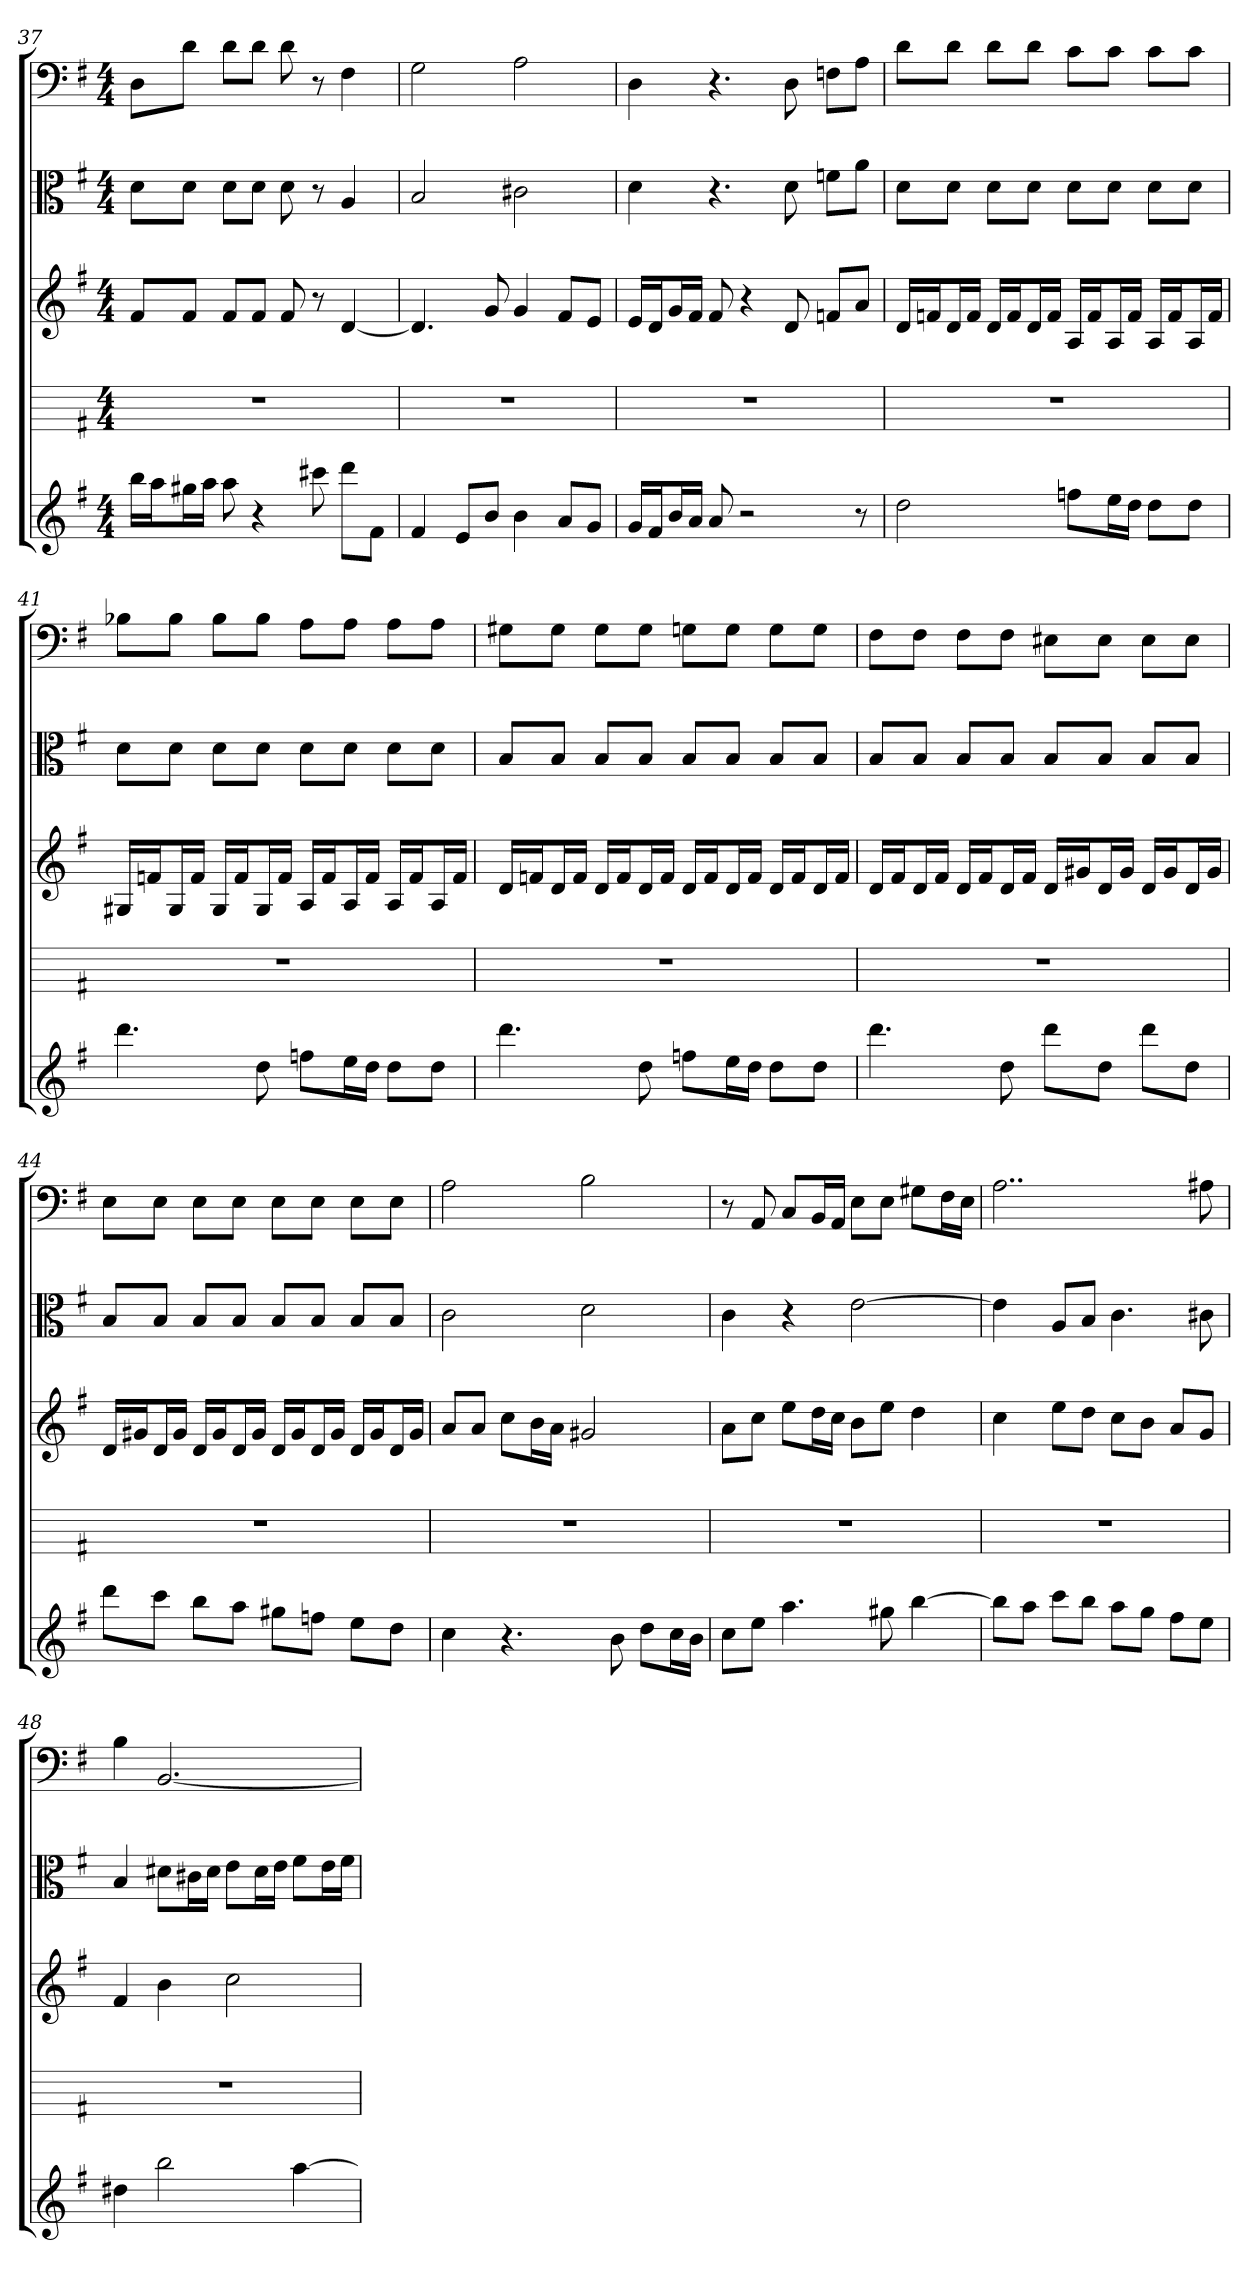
**kern	**kern	**kern	**kern	**kern
*part5	*part4	*part3	*part2	*part1
*staff5	*staff4	*staff3	*staff2	*staff1
*	*	*	*clefC3	*clefF4
*k[f#]	*k[f#]	*k[f#]	*k[f#]	*k[f#]
*G:	*G:	*G:	*G:	*G:
*M4/4	*M4/4	*M4/4	*M4/4	*M4/4
=37	=37	=37	=37	=37
16bbLL	1r	8f#L	8d\L	8D\L
16aaJ	.	.	.	.
16gg#XL	.	8f#J	8d\J	8d\J
16aaJJ	.	.	.	.
8aa	.	8f#L	8d\L	8d\L
4r	.	8f#J	8d\J	8d\J
.	.	8f#	8d	8d
8ccc#X	.	8r	8r	8r
8dddL	.	[4d	4A	4F#
8f#J	.	.	.	.
=38	=38	=38	=38	=38
4f#	1r	4.d]	2B	2G
8eL	.	.	.	.
8bJ	.	8g	.	.
4b	.	4g	2c#X	2A
8aL	.	8f#L	.	.
8gJ	.	8eJ	.	.
=39	=39	=39	=39	=39
16gLL	1r	16eLL	4d	4D
16f#J	.	16dJ	.	.
16bL	.	16gL	.	.
16aJJ	.	16f#JJ	.	.
8a	.	8f#	4.r	4.r
2r	.	4r	.	.
.	.	8d	8d	8D
.	.	8fnL	8fn\L	8Fn\L
8r	.	8aJ	8a\J	8A\J
=40	=40	=40	=40	=40
2dd	1r	16dLL	8d\L	8d\L
.	.	16fnJ	.	.
.	.	16dL	8d\J	8d\J
.	.	16fJJ	.	.
.	.	16dLL	8d\L	8d\L
.	.	16fJ	.	.
.	.	16dL	8d\J	8d\J
.	.	16fJJ	.	.
8ffnL	.	16ALL	8d\L	8c\L
.	.	16fJ	.	.
16eeL	.	16AL	8d\J	8c\J
16ddJJ	.	16fJJ	.	.
8ddL	.	16ALL	8d\L	8c\L
.	.	16fJ	.	.
8ddJ	.	16AL	8d\J	8c\J
.	.	16fJJ	.	.
=41	=41	=41	=41	=41
4.ddd	1r	16G#XLL	8d\L	8B-X\L
.	.	16fnJ	.	.
.	.	16G#L	8d\J	8B-\J
.	.	16fJJ	.	.
.	.	16G#LL	8d\L	8B-\L
.	.	16fJ	.	.
8dd	.	16G#L	8d\J	8B-\J
.	.	16fJJ	.	.
8ffnL	.	16ALL	8d\L	8A\L
.	.	16fJ	.	.
16eeL	.	16AL	8d\J	8A\J
16ddJJ	.	16fJJ	.	.
8ddL	.	16ALL	8d\L	8A\L
.	.	16fJ	.	.
8ddJ	.	16AL	8d\J	8A\J
.	.	16fJJ	.	.
=42	=42	=42	=42	=42
4.ddd	1r	16dLL	8B/L	8G#X\L
.	.	16fnJ	.	.
.	.	16dL	8B/J	8G#\J
.	.	16fJJ	.	.
.	.	16dLL	8B/L	8G#\L
.	.	16fJ	.	.
8dd	.	16dL	8B/J	8G#\J
.	.	16fJJ	.	.
8ffnL	.	16dLL	8B/L	8Gn\L
.	.	16fJ	.	.
16eeL	.	16dL	8B/J	8G\J
16ddJJ	.	16fJJ	.	.
8ddL	.	16dLL	8B/L	8G\L
.	.	16fJ	.	.
8ddJ	.	16dL	8B/J	8G\J
.	.	16fJJ	.	.
=43	=43	=43	=43	=43
4.ddd	1r	16dLL	8B/L	8F#\L
.	.	16f#J	.	.
.	.	16dL	8B/J	8F#\J
.	.	16f#JJ	.	.
.	.	16dLL	8B/L	8F#\L
.	.	16f#J	.	.
8dd	.	16dL	8B/J	8F#\J
.	.	16f#JJ	.	.
8dddL	.	16dLL	8B/L	8E#X\L
.	.	16g#XJ	.	.
8ddJ	.	16dL	8B/J	8E#\J
.	.	16g#JJ	.	.
8dddL	.	16dLL	8B/L	8E#\L
.	.	16g#J	.	.
8ddJ	.	16dL	8B/J	8E#\J
.	.	16g#JJ	.	.
=44	=44	=44	=44	=44
8dddL	1r	16dLL	8B/L	8E\L
.	.	16g#XJ	.	.
8cccJ	.	16dL	8B/J	8E\J
.	.	16g#JJ	.	.
8bbL	.	16dLL	8B/L	8E\L
.	.	16g#J	.	.
8aaJ	.	16dL	8B/J	8E\J
.	.	16g#JJ	.	.
8gg#XL	.	16dLL	8B/L	8E\L
.	.	16g#J	.	.
8ffnJ	.	16dL	8B/J	8E\J
.	.	16g#JJ	.	.
8eeL	.	16dLL	8B/L	8E\L
.	.	16g#J	.	.
8ddJ	.	16dL	8B/J	8E\J
.	.	16g#JJ	.	.
=45	=45	=45	=45	=45
4cc	1r	8aL	2c	2A
.	.	8aJ	.	.
4.r	.	8ccL	.	.
.	.	16bL	.	.
.	.	16aJJ	.	.
.	.	2g#X	2d	2B
8b	.	.	.	.
8ddL	.	.	.	.
16ccL	.	.	.	.
16bJJ	.	.	.	.
=46	=46	=46	=46	=46
8ccL	1r	8aL	4c	8r
8eeJ	.	8ccJ	.	8AA
4.aa	.	8eeL	4r	8C/L
.	.	16ddL	.	16BB/L
.	.	16ccJJ	.	16AA/JJ
.	.	8bL	[2e	8E\L
8gg#X	.	8eeJ	.	8E\J
[4bb	.	4dd	.	8G#X\L
.	.	.	.	16F#\L
.	.	.	.	16E\JJ
=47	=47	=47	=47	=47
8bbL]	1r	4cc	4e]	2..A
8aaJ	.	.	.	.
8cccL	.	8eeL	8A/L	.
8bbJ	.	8ddJ	8B/J	.
8aaL	.	8ccL	4.c	.
8ggJ	.	8bJ	.	.
8ff#L	.	8aL	.	.
8eeJ	.	8gJ	8c#X	8A#X
=48	=48	=48	=48	=48
4dd#X	1r	4f#	4B	4B
2bb	.	4b	8d#X\L	[2.BB
.	.	.	16c#X\L	.
.	.	.	16d#\JJ	.
.	.	2cc	8e\L	.
.	.	.	16d#\L	.
.	.	.	16e\JJ	.
[4aa	.	.	8f#\L	.
.	.	.	16e\L	.
.	.	.	16f#\JJ	.
=	=	=	=	=
*-	*-	*-	*-	*-
